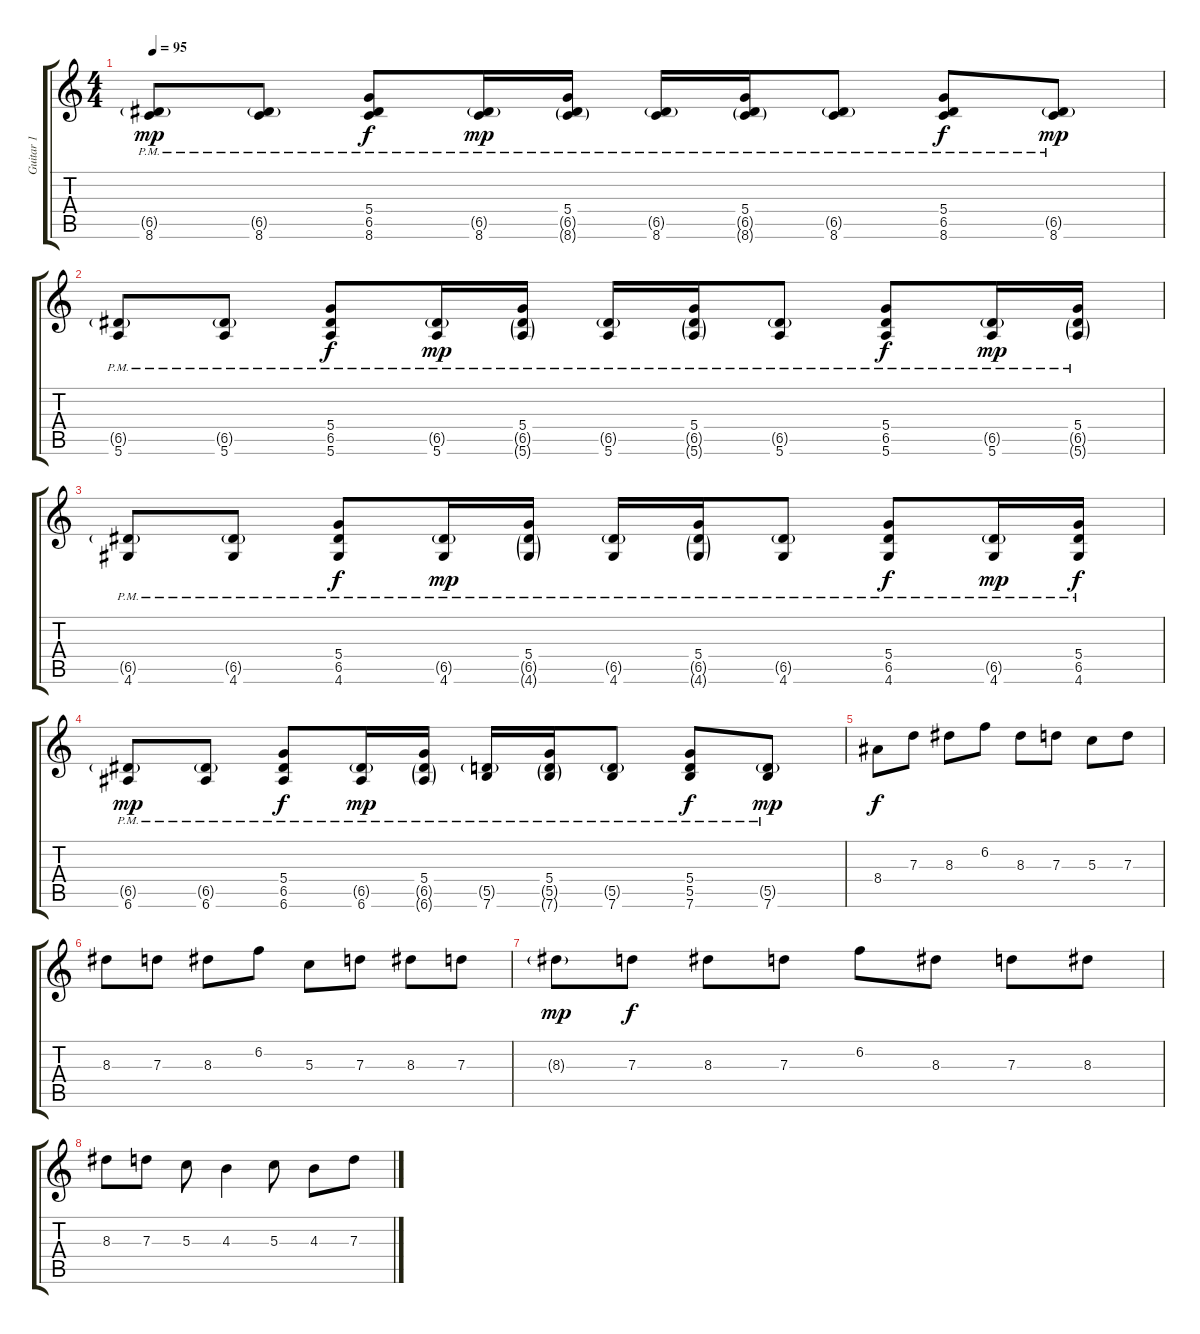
\track ("Guitar 1" "Guitar 1") {instrument overdrivenguitar}
\staff {score tabs}
\tuning (E4 B3 G3 D3 A2 E2) {hide}
\ts (4 4)
\tempo 95
\clef g2
\ks c
(6.5{g pm} 8.6{pm}).8{dy mp} (6.5{g pm} 8.6{pm}).8 (5.4{pm} 6.5{pm} 8.6{pm}).8{dy f} (6.5{g pm} 8.6{pm}).16{dy mp} (5.4{pm} 6.5{g pm} 8.6{g pm}).16 (6.5{g pm} 8.6{pm}).16 (5.4{pm} 6.5{g pm} 8.6{g pm}).16 (6.5{g pm} 8.6{pm}).8 (5.4{pm} 6.5{pm} 8.6{pm}).8{dy f} (6.5{g pm} 8.6{pm}).8{dy mp} |
(6.5{g pm} 5.6{pm}).8 (6.5{g pm} 5.6{pm}).8 (5.4{pm} 6.5{pm} 5.6{pm}).8{dy f} (6.5{g pm} 5.6{pm}).16{dy mp} (5.4{pm} 6.5{g pm} 5.6{g pm}).16 (6.5{g pm} 5.6{pm}).16 (5.4{pm} 6.5{g pm} 5.6{g pm}).16 (6.5{g pm} 5.6{pm}).8 (5.4{pm} 6.5{pm} 5.6{pm}).8{dy f} (6.5{g pm} 5.6{pm}).16{dy mp} (5.4{pm} 6.5{g pm} 5.6{g pm}).16 |
(6.5{g pm} 4.6{pm}).8 (6.5{g pm} 4.6{pm}).8 (5.4{pm} 6.5{pm} 4.6{pm}).8{dy f} (6.5{g pm} 4.6{pm}).16{dy mp} (5.4{pm} 6.5{g pm} 4.6{g pm}).16 (6.5{g pm} 4.6{pm}).16 (5.4{pm} 6.5{g pm} 4.6{g pm}).16 (6.5{g pm} 4.6{pm}).8 (5.4{pm} 6.5{pm} 4.6{pm}).8{dy f} (6.5{g pm} 4.6{pm}).16{dy mp} (5.4{pm} 6.5{pm} 4.6{pm}).16{dy f} |
(6.5{g pm} 6.6{pm}).8{dy mp} (6.5{g pm} 6.6{pm}).8 (5.4{pm} 6.5{pm} 6.6{pm}).8{dy f} (6.5{g pm} 6.6{pm}).16{dy mp} (5.4{pm} 6.5{g pm} 6.6{g pm}).16 (5.5{g pm} 7.6{pm}).16 (5.4{pm} 5.5{g pm} 7.6{g pm}).16 (5.5{g pm} 7.6{pm}).8 (5.4{pm} 5.5{pm} 7.6{pm}).8{dy f} (5.5{g pm} 7.6{pm}).8{dy mp} |
8.4.8{dy f} 7.3.8 8.3.8 6.2.8 8.3.8 7.3.8 5.3.8 7.3.8 |
8.3.8 7.3.8 8.3.8 6.2.8 5.3.8 7.3.8 8.3.8 7.3.8 |
8.3{g}.8{dy mp} 7.3.8{dy f} 8.3.8 7.3.8 6.2.8 8.3.8 7.3.8 8.3.8 |
8.3.8 7.3.8 5.3.8 4.3.4 5.3.8 4.3.8 7.3.8
